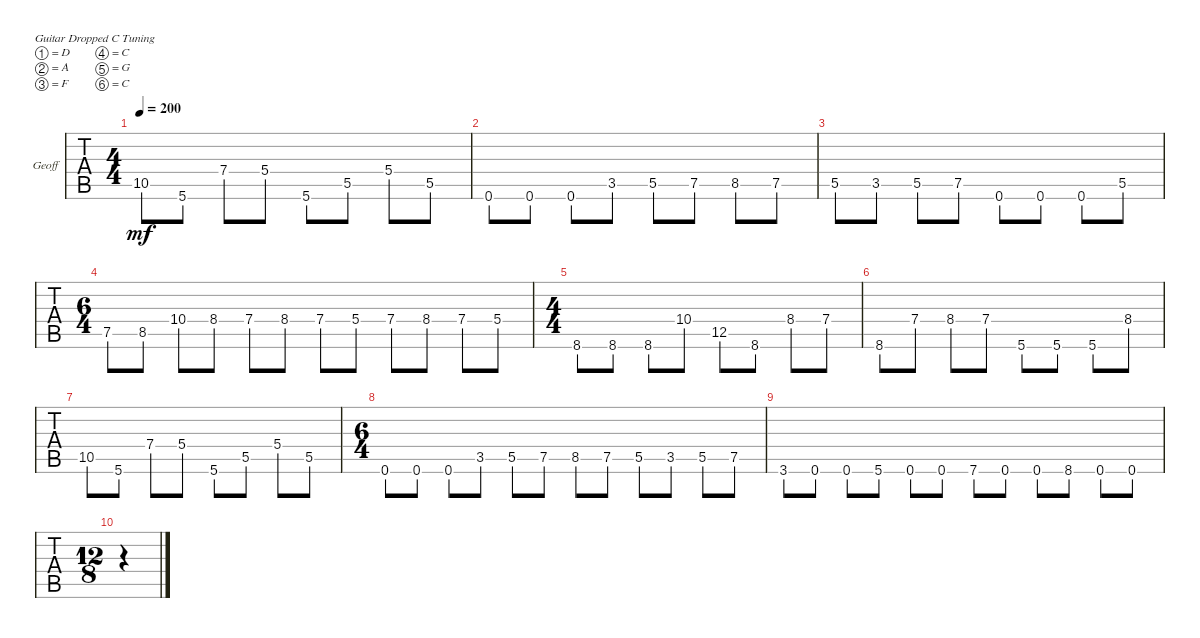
\bracketExtendMode groupsimilarinstruments
\firstSystemTrackNameOrientation horizontal
\otherSystemsTrackNameOrientation horizontal
\track ("GeoFuck" "Geoff") {instrument acousticgrandpiano}
\staff {tabs}
\tuning (D4 A3 F3 C3 G2 C2)
\displaytranspose 12
\ts (4 4)
\tempo 200
\clef g2
\ks c
10.5.8{dy mf} 5.6.8 7.4.8 5.4.8 5.6.8 5.5.8 5.4.8 5.5.8 |
0.6.8 0.6.8 0.6.8 3.5.8 5.5.8 7.5.8 8.5.8 7.5.8 |
5.5.8 3.5.8 5.5.8 7.5.8 0.6.8 0.6.8 0.6.8 5.5.8 |
\ts (6 4)
7.5.8 8.5.8 10.4.8 8.4.8 7.4.8 8.4.8 7.4.8 5.4.8 7.4.8 8.4.8 7.4.8 5.4.8 |
\ts (4 4)
8.6.8 8.6.8 8.6.8 10.4.8 12.5.8 8.6.8 8.4.8 7.4.8 |
8.6.8 7.4.8 8.4.8 7.4.8 5.6.8 5.6.8 5.6.8 8.4.8 |
10.5.8 5.6.8 7.4.8 5.4.8 5.6.8 5.5.8 5.4.8 5.5.8 |
\ts (6 4)
0.6.8 0.6.8 0.6.8 3.5.8 5.5.8 7.5.8 8.5.8 7.5.8 5.5.8 3.5.8 5.5.8 7.5.8 |
3.6.8 0.6.8 0.6.8 5.6.8 0.6.8 0.6.8 7.6.8 0.6.8 0.6.8 8.6.8 0.6.8 0.6.8 |
\ts (12 8)
